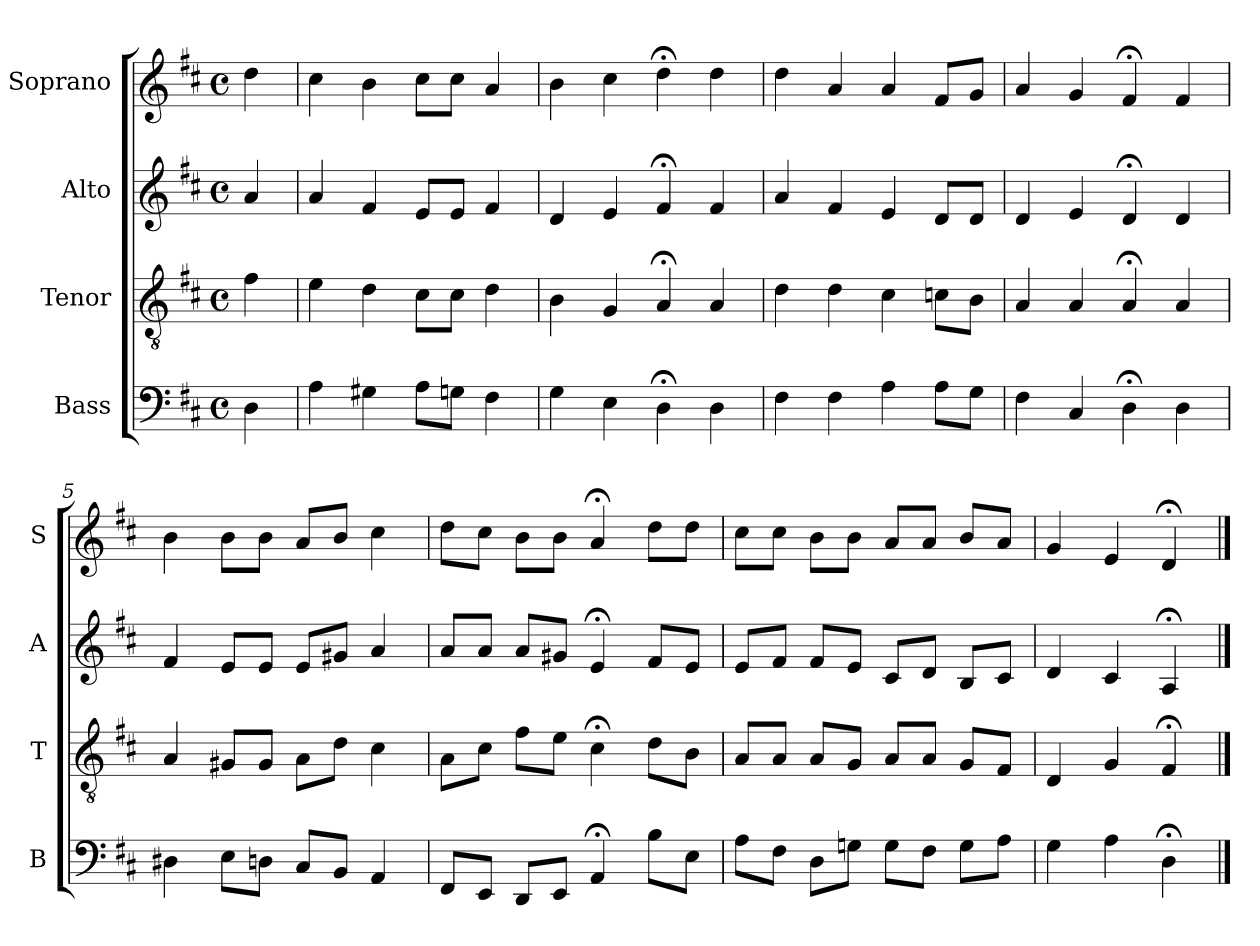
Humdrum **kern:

**kern	**kern	**kern	**kern
*part4	*part3	*part2	*part1
*staff4	*staff3	*staff2	*staff1
*I"Bass	*I"Tenor	*I"Alto	*I"Soprano
*I'B	*I'T	*I'A	*I'S
*clefF4	*clefGv2	*clefG2	*clefG2
*k[f#c#]	*k[f#c#]	*k[f#c#]	*k[f#c#]
*D:	*D:	*D:	*D:
*M4/4	*M4/4	*M4/4	*M4/4
*met(c)	*met(c)	*met(c)	*met(c)
*MM100	*MM100	*MM100	*MM100
=	=	=	=
4D	4f#	4a	4dd
=1	=1	=1	=1
4A	4e	4a	4cc#
4G#X	4d	4f#	4b
8AL	8c#L	8eL	8cc#L
8GnJ	8c#J	8eJ	8cc#J
4F#	4d	4f#	4a
=2	=2	=2	=2
4G	4B	4d	4b
4E	4G	4e	4cc#
4D;<	4A;<	4f#;<	4dd;<
4D	4A	4f#	4dd
=3	=3	=3	=3
4F#	4d	4a	4dd
4F#	4d	4f#	4a
4A	4c#	4e	4a
8AL	8cnL	8dL	8f#L
8GJ	8BJ	8dJ	8gJ
=4	=4	=4	=4
4F#	4A	4d	4a
4C#	4A	4e	4g
4D;<	4A;<	4d;<	4f#;<
4D	4A	4d	4f#
=5	=5	=5	=5
4D#X	4A	4f#	4b
8EL	8G#XL	8eL	8bL
8DnJ	8G#J	8eJ	8bJ
8C#L	8AL	8eL	8aL
8BBJ	8dJ	8g#XJ	8bJ
4AA	4c#	4a	4cc#
=6	=6	=6	=6
8FF#L	8AL	8aL	8ddL
8EEJ	8c#J	8aJ	8cc#J
8DDL	8f#L	8aL	8bL
8EEJ	8eJ	8g#XJ	8bJ
4AA;<	4c#;<	4e;<	4a;<
8BL	8dL	8f#L	8ddL
8EJ	8BJ	8eJ	8ddJ
=7	=7	=7	=7
8AL	8AL	8eL	8cc#L
8F#J	8AJ	8f#J	8cc#J
8DL	8AL	8f#L	8bL
8GnJ	8GJ	8eJ	8bJ
8GL	8AL	8c#L	8aL
8F#J	8AJ	8dJ	8aJ
8GL	8GL	8BL	8bL
8AJ	8F#J	8c#J	8aJ
=8	=8	=8	=8
4G	4D	4d	4g
4A	4G	4c#	4e
4D;<	4F#;<	4A;<	4d;<
==	==	==	==
*-	*-	*-	*-
